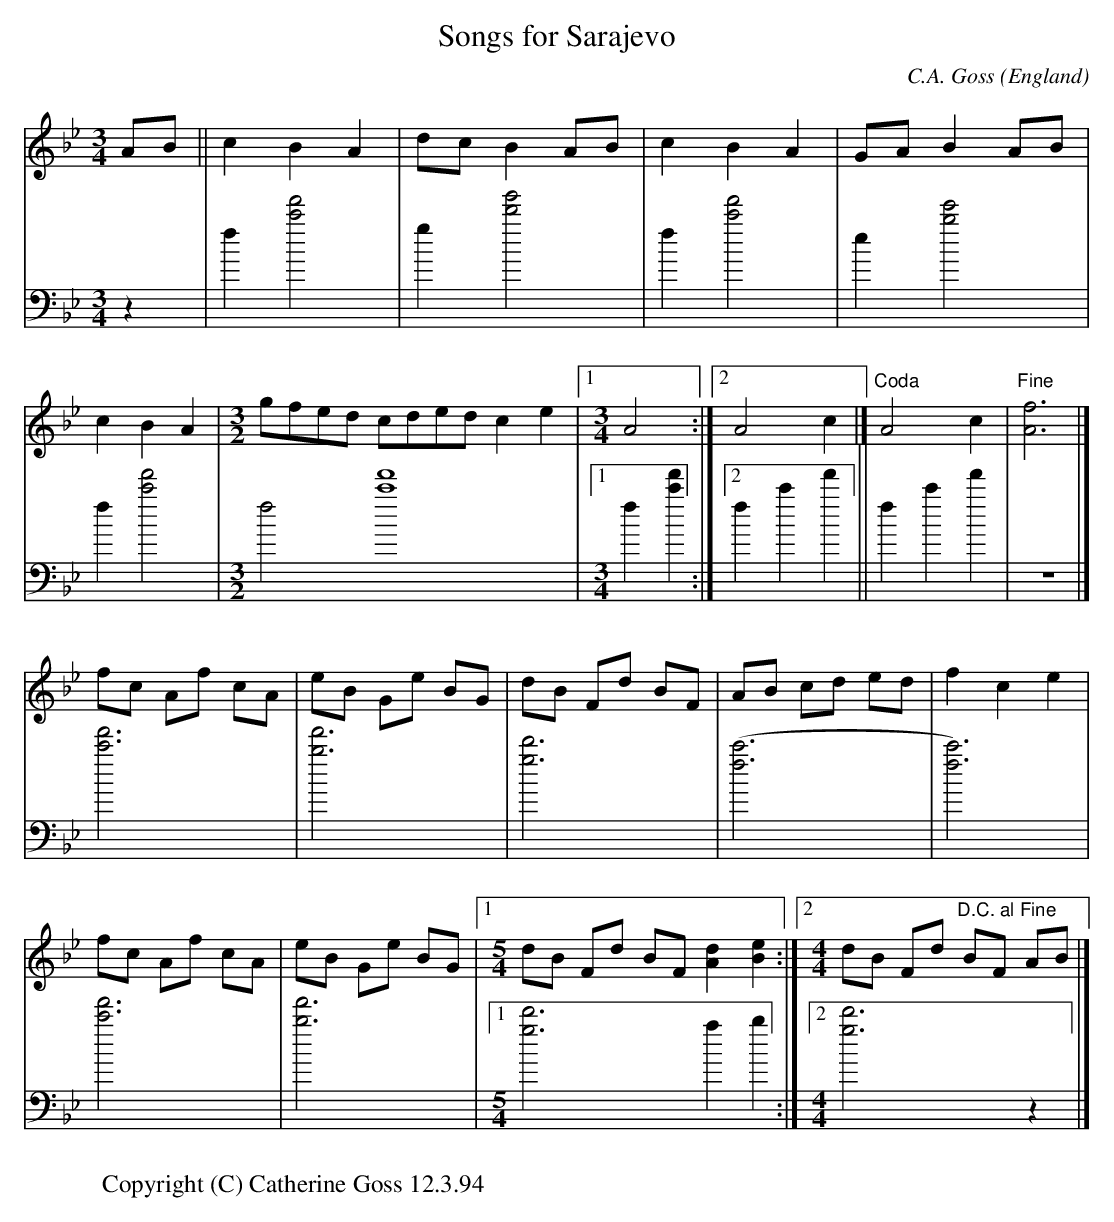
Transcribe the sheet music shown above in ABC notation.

X:1
T:Songs for Sarajevo
O:England
M:3/4
C:C.A. Goss
K:FMix
V:1
AB||\
c2 B2 A2| dc B2 AB|\
c2 B2 A2| GA B2 AB|
c2 B2 A2| \
M:3/2
gfed cded c2e2 |1 \
M:3/4
A4 :|2 A4 c2 |]\
"Coda"A4 c2| "Fine"[A6f6]|]
fc Af cA| eB Ge BG| \
dB Fd BF| AB cd ed| f2 c2 e2|
fc Af cA| eB Ge BG |1 \
M:5/4
dB Fd BF [A2d2] [B2e2] :|2\
M:4/4
dB Fd "D.C. al Fine"BF AB |]
V:2 clef=bass
z2 |\
f2 [c'4f'4] | g2 [d'4g'4] |\
f2 [c'4f'4] | e2 [b4e'4] |\
f2 [c'4f'4] |\
M:3/2
f4 [c'8f'8] |1 \
M:3/4
f2 [c'2f'2] :|2 \
f2 c'2 f'2 ||\
f2c'2f'2 | z6 |]\
[c'6f'6] | [b6f'6] |\
[g6d'6] | [f6(c'6] | \
[c'6)f6] | [c'6f'6] |\
[b6f'6] |1 \
M:5/4
[g6d'6] a2 b2 :|2\
M:4/4
[g6d'6] z2 |]
W:Copyright (C) Catherine Goss 12.3.94
